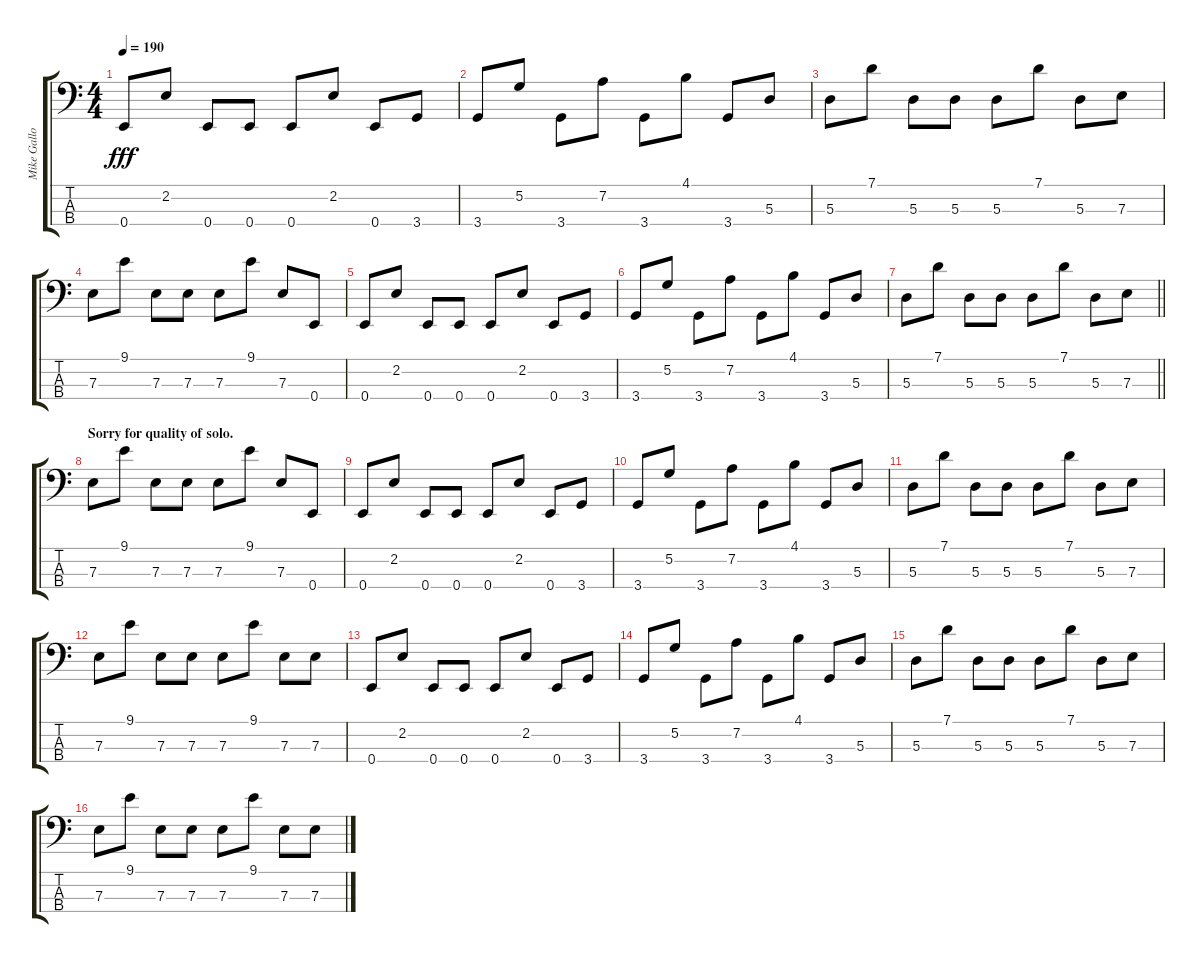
\track ("Mike Gallo" "Mike Gallo") {instrument electricbasspick}
\staff {score tabs}
\tuning (G2 D2 A1 E1) {hide}
\ts (4 4)
\tempo 190
\clef f4
\ks c
0.4.8{dy fff} 2.2.8 0.4.8 0.4.8 0.4.8 2.2.8 0.4.8 3.4.8 |
3.4.8 5.2.8 3.4.8 7.2.8 3.4.8 4.1.8 3.4.8 5.3.8 |
5.3.8 7.1.8 5.3.8 5.3.8 5.3.8 7.1.8 5.3.8 7.3.8 |
7.3.8 9.1.8 7.3.8 7.3.8 7.3.8 9.1.8 7.3.8 0.4.8 |
0.4.8 2.2.8 0.4.8 0.4.8 0.4.8 2.2.8 0.4.8 3.4.8 |
3.4.8 5.2.8 3.4.8 7.2.8 3.4.8 4.1.8 3.4.8 5.3.8 |
\barLineRight lightlight
5.3.8 7.1.8 5.3.8 5.3.8 5.3.8 7.1.8 5.3.8 7.3.8 |
\section ("" "Sorry for quality of solo.")
7.3.8 9.1.8 7.3.8 7.3.8 7.3.8 9.1.8 7.3.8 0.4.8 |
0.4.8 2.2.8 0.4.8 0.4.8 0.4.8 2.2.8 0.4.8 3.4.8 |
3.4.8 5.2.8 3.4.8 7.2.8 3.4.8 4.1.8 3.4.8 5.3.8 |
5.3.8 7.1.8 5.3.8 5.3.8 5.3.8 7.1.8 5.3.8 7.3.8 |
7.3.8 9.1.8 7.3.8 7.3.8 7.3.8 9.1.8 7.3.8 7.3.8 |
0.4.8 2.2.8 0.4.8 0.4.8 0.4.8 2.2.8 0.4.8 3.4.8 |
3.4.8 5.2.8 3.4.8 7.2.8 3.4.8 4.1.8 3.4.8 5.3.8 |
5.3.8 7.1.8 5.3.8 5.3.8 5.3.8 7.1.8 5.3.8 7.3.8 |
7.3.8 9.1.8 7.3.8 7.3.8 7.3.8 9.1.8 7.3.8 7.3.8
